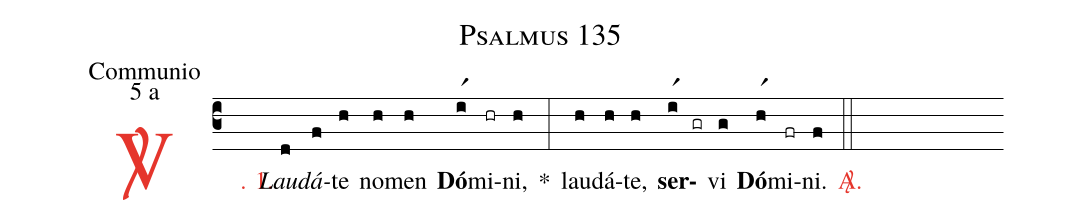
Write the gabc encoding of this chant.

name: Psalmus 135;
office-part: Communio;
mode: 5;
mode-differentia: a;
%%
(c3)

<c><sp>V/</sp>. 1.</c>() <i>Lau</i>(d)<i>dá</i>(f)te(h) no(h)men(h) <b>Dó</b>(ir1)mi(hr)ni,(h) *(:) lau(h)dá(h)te,(h) <b>ser</b>(ir1)(gr)vi(g) <b>Dó</b>(hr1)mi(fr)ni.(f)

<c><sp>A/</sp>.</c>(::)
